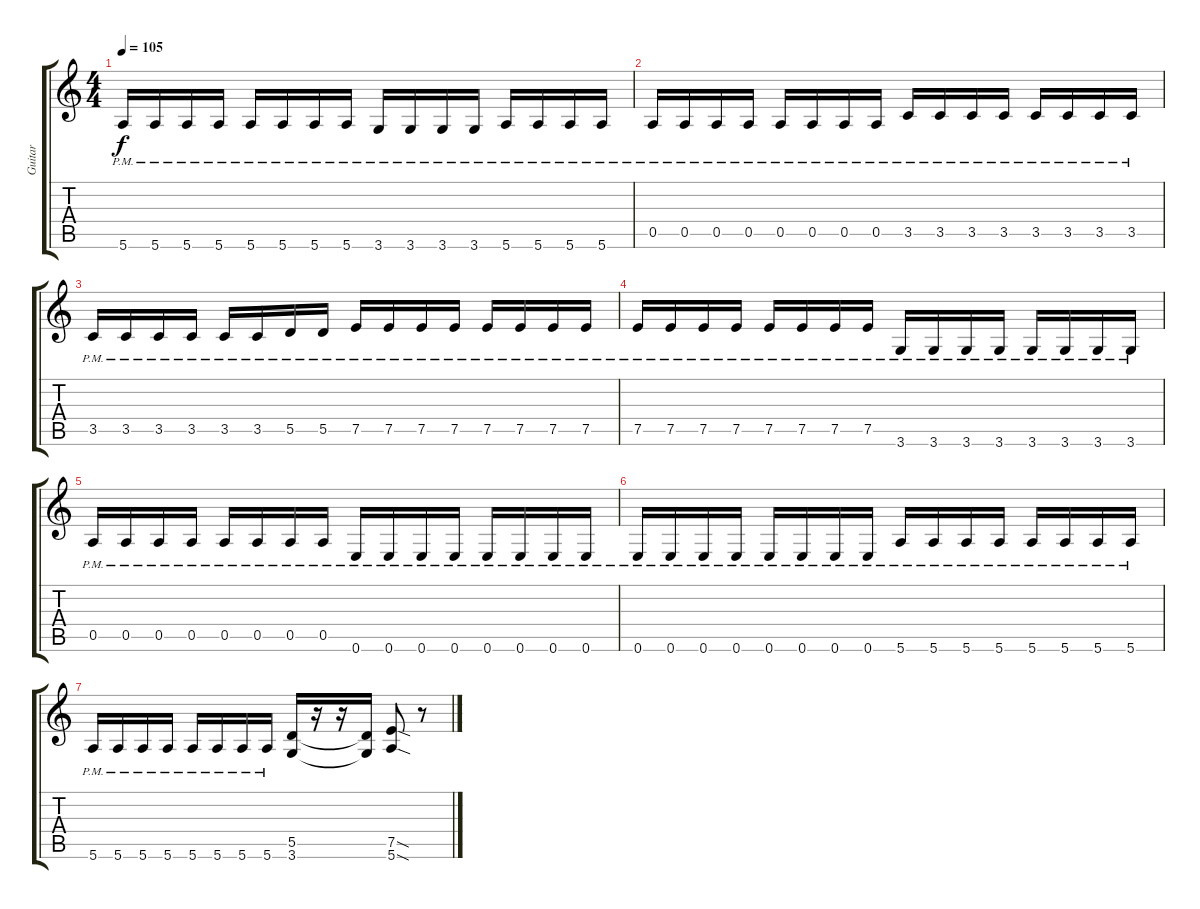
\track ("Guitar" "Guitar") {instrument distortionguitar}
\staff {score tabs}
\tuning (E4 B3 G3 D3 A2 E2) {hide}
\ts (4 4)
\tempo 105
\clef g2
\ks c
5.6{pm}.16{dy f} 5.6{pm}.16 5.6{pm}.16 5.6{pm}.16 5.6{pm}.16 5.6{pm}.16 5.6{pm}.16 5.6{pm}.16 3.6{pm}.16 3.6{pm}.16 3.6{pm}.16 3.6{pm}.16 5.6{pm}.16 5.6{pm}.16 5.6{pm}.16 5.6{pm}.16 |
0.5{pm}.16 0.5{pm}.16 0.5{pm}.16 0.5{pm}.16 0.5{pm}.16 0.5{pm}.16 0.5{pm}.16 0.5{pm}.16 3.5{pm}.16 3.5{pm}.16 3.5{pm}.16 3.5{pm}.16 3.5{pm}.16 3.5{pm}.16 3.5{pm}.16 3.5{pm}.16 |
3.5{pm}.16 3.5{pm}.16 3.5{pm}.16 3.5{pm}.16 3.5{pm}.16 3.5{pm}.16 5.5{pm}.16 5.5{pm}.16 7.5{pm}.16 7.5{pm}.16 7.5{pm}.16 7.5{pm}.16 7.5{pm}.16 7.5{pm}.16 7.5{pm}.16 7.5{pm}.16 |
7.5{pm}.16 7.5{pm}.16 7.5{pm}.16 7.5{pm}.16 7.5{pm}.16 7.5{pm}.16 7.5{pm}.16 7.5{pm}.16 3.6{pm}.16 3.6{pm}.16 3.6{pm}.16 3.6{pm}.16 3.6{pm}.16 3.6{pm}.16 3.6{pm}.16 3.6{pm}.16 |
0.5{pm}.16 0.5{pm}.16 0.5{pm}.16 0.5{pm}.16 0.5{pm}.16 0.5{pm}.16 0.5{pm}.16 0.5{pm}.16 0.6{pm}.16 0.6{pm}.16 0.6{pm}.16 0.6{pm}.16 0.6{pm}.16 0.6{pm}.16 0.6{pm}.16 0.6{pm}.16 |
0.6{pm}.16 0.6{pm}.16 0.6{pm}.16 0.6{pm}.16 0.6{pm}.16 0.6{pm}.16 0.6{pm}.16 0.6{pm}.16 5.6{pm}.16 5.6{pm}.16 5.6{pm}.16 5.6{pm}.16 5.6{pm}.16 5.6{pm}.16 5.6{pm}.16 5.6{pm}.16 |
5.6{pm}.16 5.6{pm}.16 5.6{pm}.16 5.6{pm}.16 5.6{pm}.16 5.6{pm}.16 5.6{pm}.16 5.6{pm}.16 (5.5 3.6).16 r.16 r.16 (5.5{t} 3.6{t}).16 (7.5{sod} 5.6{sod}).8 r.8
